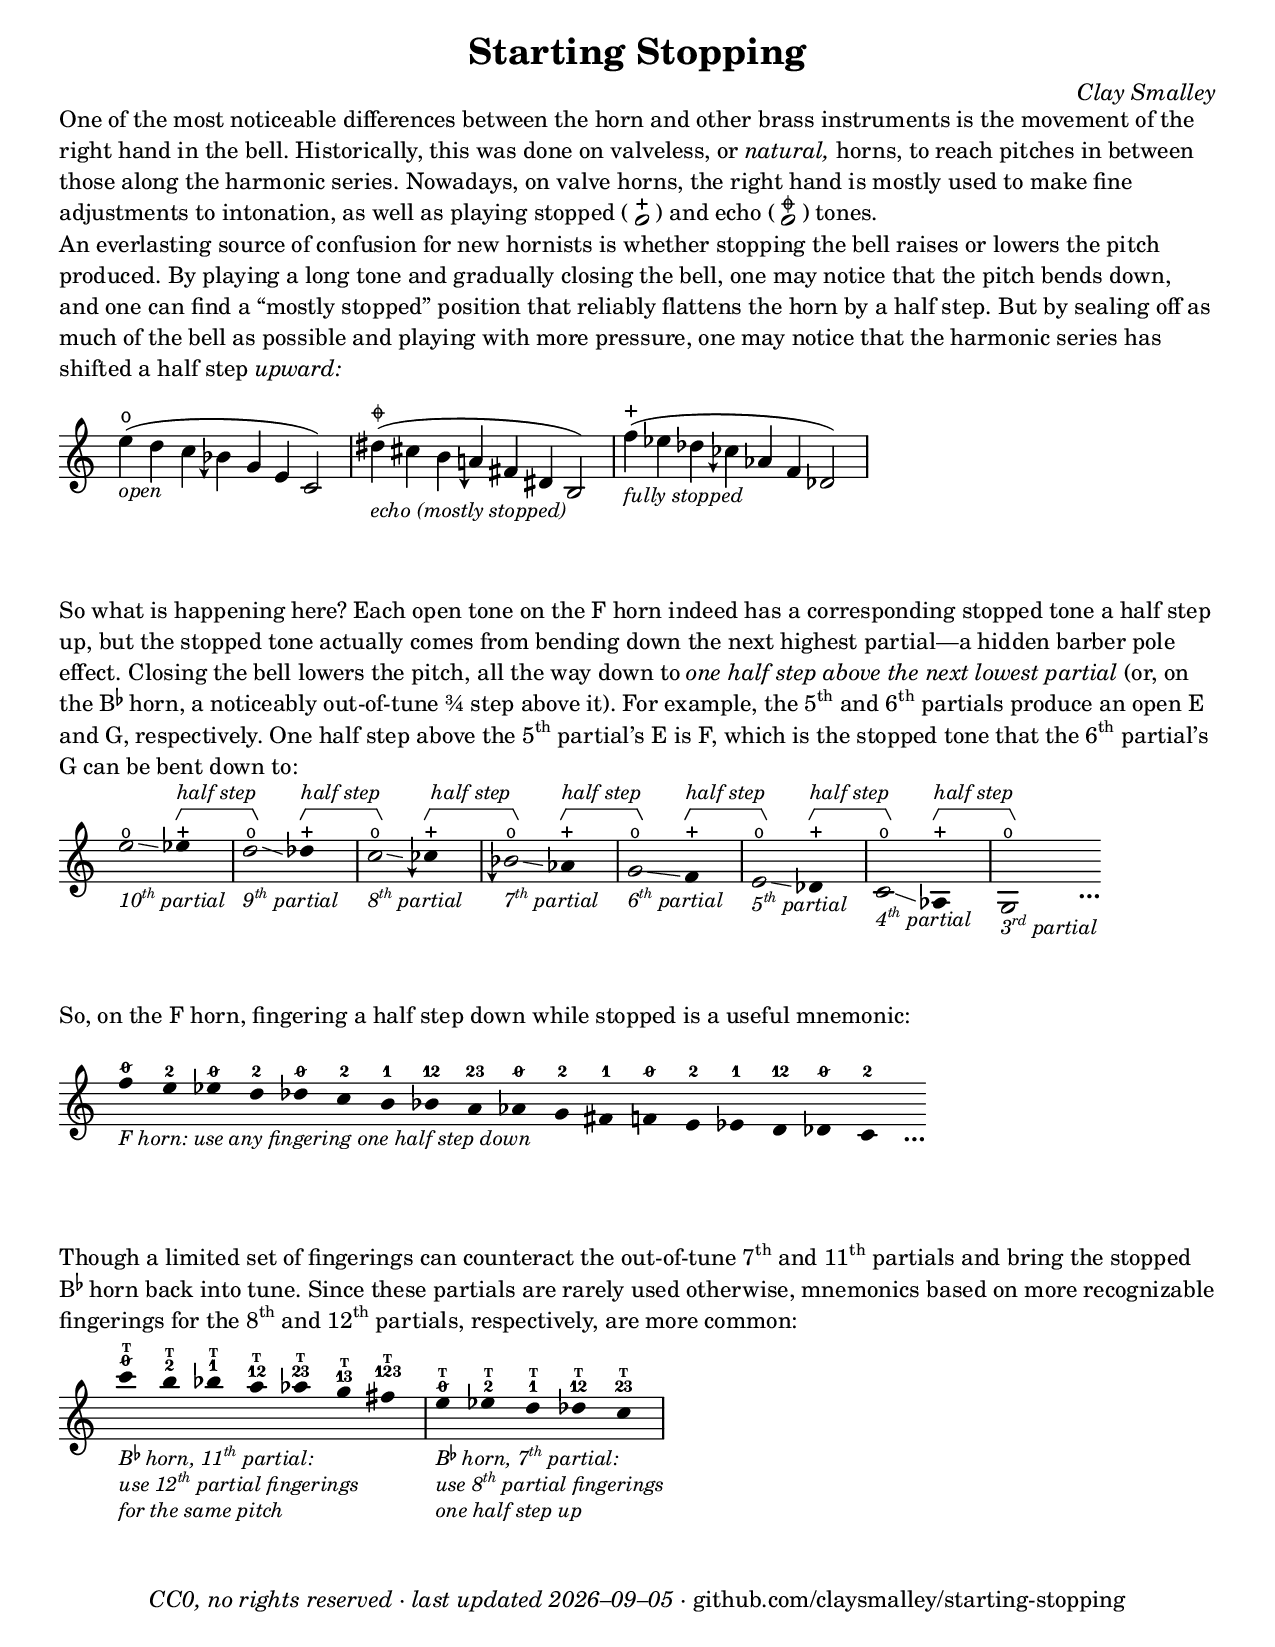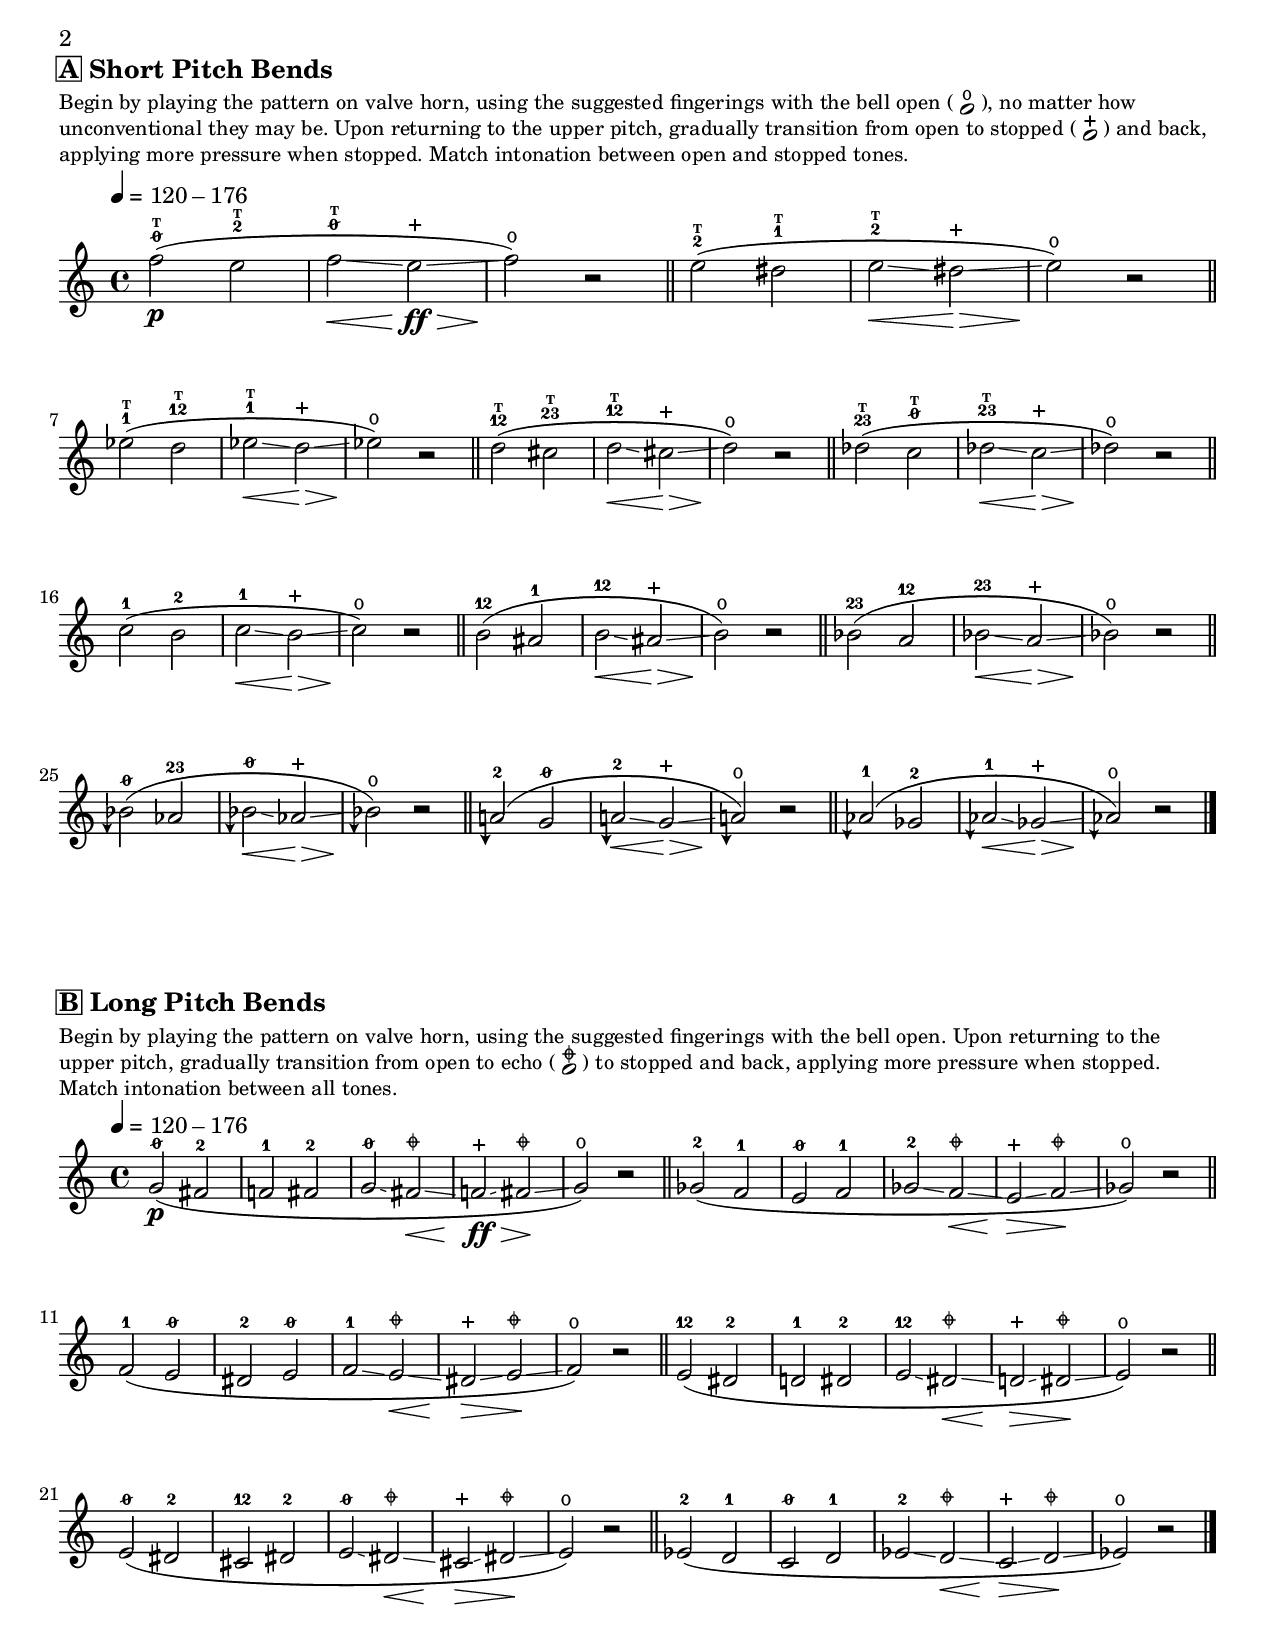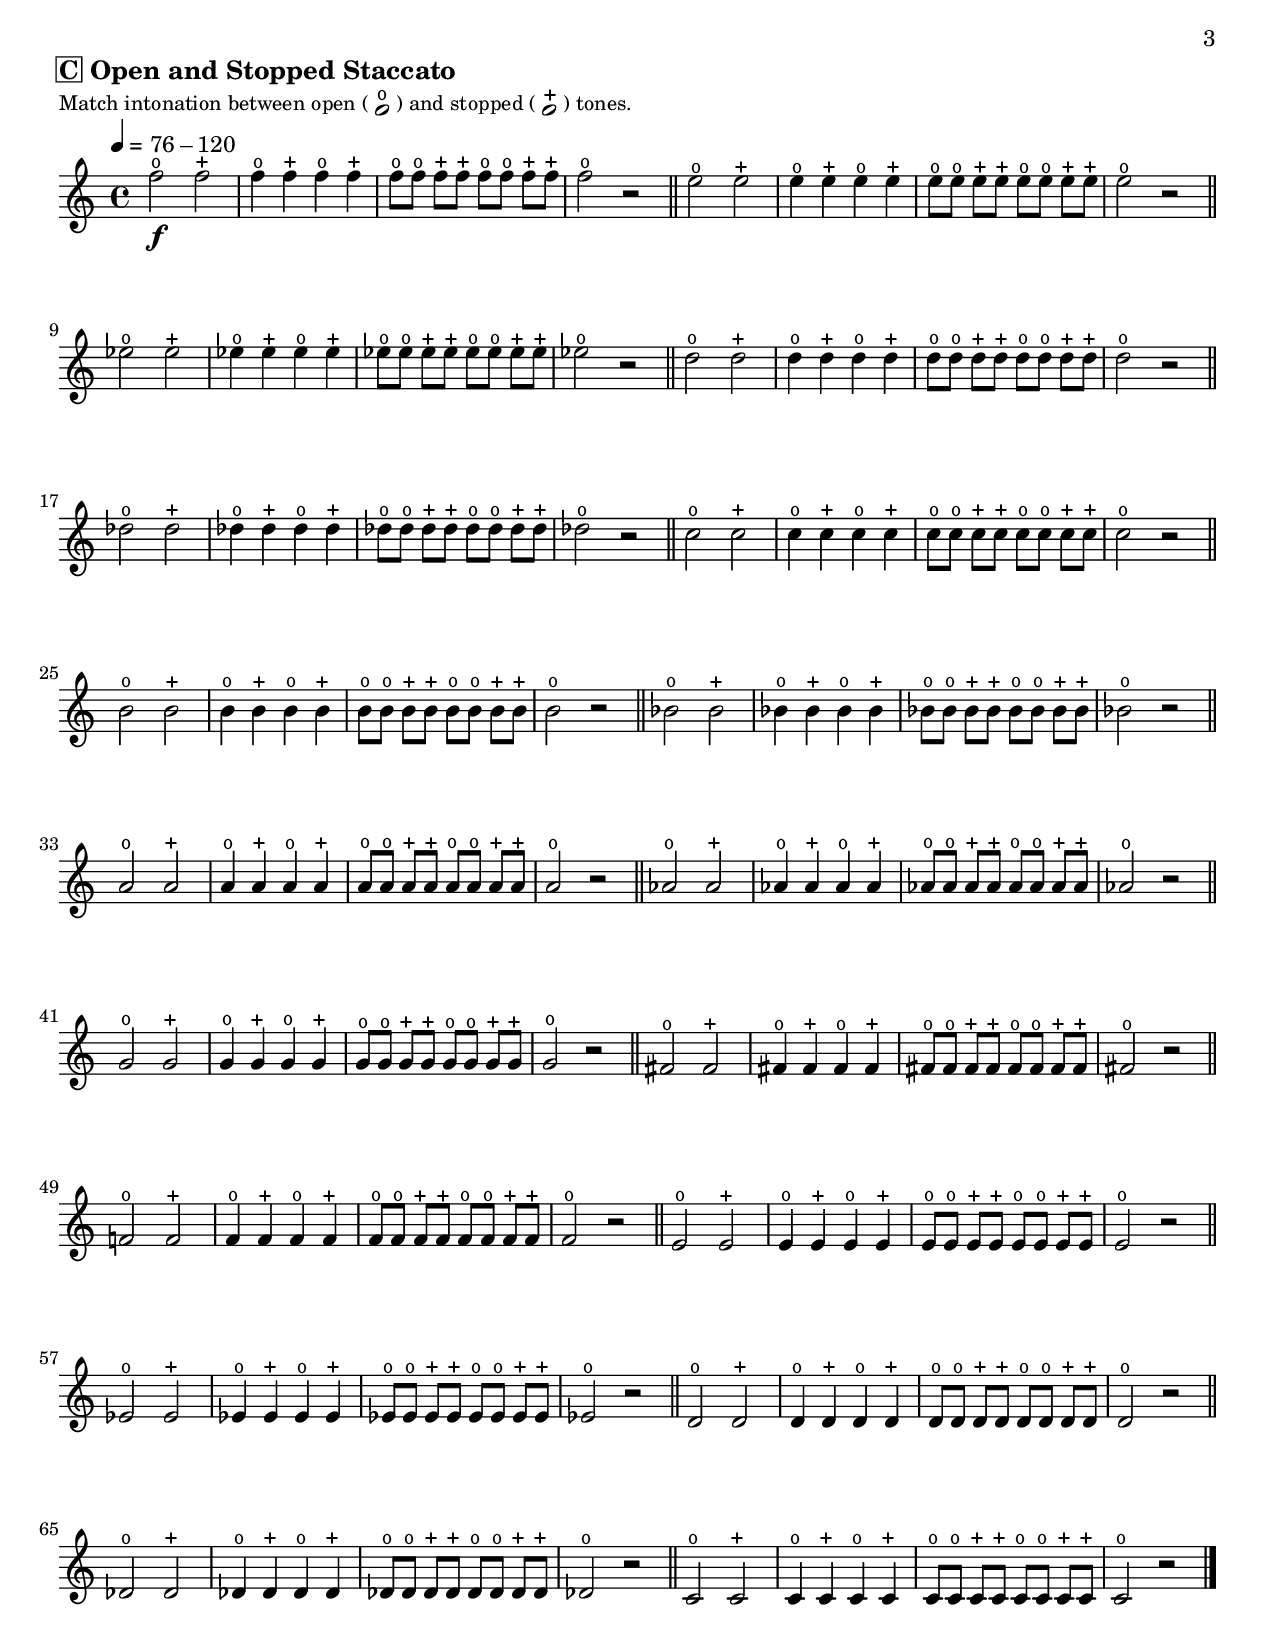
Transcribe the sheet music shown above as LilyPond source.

\version "2.24.1"

#(set-default-paper-size "letter")

date = #(strftime "%Y–%m–%d" (localtime (current-time)))
\header {
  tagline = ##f
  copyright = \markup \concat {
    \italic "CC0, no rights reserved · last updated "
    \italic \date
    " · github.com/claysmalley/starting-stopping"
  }
  title = "Starting Stopping"
  composer = \markup \italic "Clay Smalley"
}
\paper {
  indent = 0
  scoreTitleMarkup = \markup {
    \override #`(direction . ,UP)
    \dir-column {
      \small \override #'(baseline-skip . 2.5)
      \fromproperty #'header:subpiece
      \bold \fontsize #1
      \fromproperty #'header:piece
    }
  }
}

centermarkup = {
  \once \override TextScript.self-alignment-X = #CENTER
  \once \override TextScript.X-offset = #(lambda (g)
  (+ (ly:self-alignment-interface::centered-on-x-parent g)
     (ly:self-alignment-interface::x-aligned-on-self g)))
}

fingerT = \markup \abs-fontsize #6 \bold T
fingerO = \markup \abs-fontsize #6 \slashed-digit #0
fingerB = \markup \abs-fontsize #6 \finger 2
fingerA = \markup \abs-fontsize #6 \finger 1
fingerAB = \markup \abs-fontsize #6 \finger 12
fingerBC = \markup \abs-fontsize #6 \finger 23
fingerAC = \markup \abs-fontsize #6 \finger 13
fingerABC = \markup \abs-fontsize #6 \finger 123
fingerTO = \markup
\override #`(direction . ,UP)
\override #'(baseline-skip . 1.4)
\dir-column {
  \general-align #X #CENTER \fingerO
  \general-align #X #CENTER \fingerT
}
fingerTB = \markup
\override #`(direction . ,UP)
\override #'(baseline-skip . 1.4)
\dir-column {
  \general-align #X #CENTER \fingerB
  \general-align #X #CENTER \fingerT
}
fingerTA = \markup
\override #`(direction . ,UP)
\override #'(baseline-skip . 1.4)
\dir-column {
  \general-align #X #CENTER \fingerA
  \general-align #X #CENTER \fingerT
}
fingerTAB = \markup
\override #`(direction . ,UP)
\override #'(baseline-skip . 1.4)
\dir-column {
  \general-align #X #CENTER \fingerAB
  \general-align #X #CENTER \fingerT
}
fingerTBC = \markup
\override #`(direction . ,UP)
\override #'(baseline-skip . 1.4)
\dir-column {
  \general-align #X #CENTER \fingerBC
  \general-align #X #CENTER \fingerT
}
fingerTAC = \markup
\override #`(direction . ,UP)
\override #'(baseline-skip . 1.4)
\dir-column {
  \general-align #X #CENTER \fingerAC
  \general-align #X #CENTER \fingerT
}
fingerTABC = \markup
\override #`(direction . ,UP)
\override #'(baseline-skip . 1.4)
\dir-column {
  \general-align #X #CENTER \fingerABC
  \general-align #X #CENTER \fingerT
}

fullopen = \markup {
  \abs-fontsize #12 \musicglyph "scripts.open"
}
mostlystopped = \markup {
  \combine
  \abs-fontsize #12 \musicglyph "scripts.halfopenvertical"
  \abs-fontsize #12 \musicglyph "scripts.tenuto"
}
fullstopped = \markup {
  \abs-fontsize #12 \musicglyph "scripts.stopped"
}

staccatoExercise = \relative c'' {
  f2^\open
  f2^\stopped |
  \repeat unfold 2 {
    f4^\open
    f4^\stopped
  } |
  \repeat unfold 2 {
    f8^\open[
    f8^\open]
    f8^\stopped[
    f8^\stopped]
  } |
  f2^\open
  r2 |
}

\markup \wordwrap {
  One of the most noticeable differences between the horn and other brass instruments is the movement of the right hand in the bell.
  Historically, this was done on valveless, or \italic natural, horns,
  to reach pitches in between those along the harmonic series.
  Nowadays, on valve horns, the right hand is mostly used to make fine adjustments to intonation, 
  as well as playing stopped (
  \center-column {
    \musicglyph "noteheads.s1"
    \vspace #-1.5
    \musicglyph "scripts.stopped"
  }
  ) and echo (
  \center-column {
    \musicglyph "noteheads.s1"
    \vspace #-1.5
    \mostlystopped
  }
  ) tones.
}
\markup \null
\markup \wordwrap {
  An everlasting source of confusion for new hornists
  is whether stopping the bell raises or lowers the pitch produced.
  By playing a long tone and gradually closing the bell,
  one may notice that the pitch bends down,
  and one can find a “mostly stopped” position that reliably flattens the horn by a half step.
  But by sealing off as much of the bell as possible and playing with more pressure,
  one may notice that the harmonic series has shifted a half step \italic upward:
}
\markup \null
\score {
  \layout {
    \context {
      \Staff
      alterationGlyphs =
        #'((1/2 . "accidentals.sharp")
           (0 . "accidentals.natural")
           (-1/4 . "accidentals.natural.arrowdown")
           (-1/2 . "accidentals.flat")
           (-3/4 . "accidentals.flat.arrowdown"))
    }
  }
  \new Staff
  \relative c'' {
    \accidentalStyle Score.forget
    \set Score.timing = ##f
    \omit Staff.TimeSignature
    s1024_\markup \small \italic "open"
    \centermarkup e4(^\fullopen d c beseh g e c2)
    \bar "|"
    s1024_\markup \small \italic "echo (mostly stopped)"
    \centermarkup dis'4(^\mostlystopped cis b aeh fis dis b2)
    \bar "|"
    s1024_\markup \small \italic "fully stopped"
    \centermarkup f''4(^\fullstopped ees des ceseh aes f des2)
    \bar "|"
  }
}
\markup \wordwrap {
  So what is happening here?
  Each open tone on the F horn indeed has a corresponding stopped tone a half step up,
  but the stopped tone actually comes from bending down the next highest partial—a hidden barber pole effect.
  Closing the bell lowers the pitch, all the way down to
  \italic { one half step above the next lowest partial }
  (or, on the \concat { B \super \flat } horn, a noticeably out-of-tune ¾ step above it).
  For example,
  the \concat { 5 \super th } and \concat { 6 \super th } partials produce an open E and G,
  respectively.
  One half step above the \concat { 5 \super th } partial’s E is F,
  which is the stopped tone that the \concat { 6 \super th } partial’s G can be bent down to:
}
\markup \null
\score {
  \layout {
    \context {
      \Staff
      \consists Horizontal_bracket_engraver
      \override HorizontalBracket.direction = #UP
      \override HorizontalBracket.Y-offset = #5
      \override HorizontalBracketText.text = \markup \italic "half step"
      alterationGlyphs =
        #'((1/2 . "accidentals.sharp")
           (0 . "accidentals.natural")
           (-1/4 . "accidentals.natural.arrowdown")
           (-1/2 . "accidentals.flat")
           (-3/4 . "accidentals.flat.arrowdown"))
    }
  }
  \new Staff
  \relative c'' {
    \set Score.timing = ##f
    \omit Staff.TimeSignature
    \override Stem.length = 0
    \set fingeringOrientations = #'(left)
    \override Fingering.whiteout = ##t

    \once \override Glissando.bound-details.left.Y = #1.75
    \once \override Glissando.bound-details.right.Y = #1.25
    e2*2^\open\glissando_\markup
    \italic \small \concat { 10 \super th " partial" }
    ees4*4^\stopped\startGroup
    \bar "|"
    \once \override Glissando.bound-details.left.Y = #1.5
    \once \override Glissando.bound-details.right.Y = #0.5
    d2*2^\open\glissando\stopGroup_\markup
    \italic \small \concat { 9 \super th " partial" }
    des4*4^\stopped\startGroup
    \bar "|"
    \once \override Glissando.bound-details.left.Y = #0.75
    \once \override Glissando.bound-details.right.Y = #0.25
    c2*2^\open\glissando\stopGroup_\markup
    \italic \small \concat { 8 \super th " partial" }
    ceseh4*4^\stopped\startGroup
    \bar "|"
    beseh2*2^\open\glissando\stopGroup_\markup
    \italic \small \concat { 7 \super th " partial" }
    aes4*4^\stopped\startGroup
    \bar "|"
    g2*2^\open\glissando\stopGroup_\markup
    \italic \small \concat { 6 \super th " partial" }
    f4*4^\stopped\startGroup
    \bar "|"
    e2*2^\open\glissando\stopGroup_\markup
    \italic \small \concat { 5 \super th " partial" }
    des4*4^\stopped\startGroup
    \bar "|"
    c2*2^\open\glissando\stopGroup_\markup
    \italic \small \concat { 4 \super th " partial" }
    aes4*4^\stopped\startGroup
    \bar "|"
    g2*2^\open\stopGroup_\markup
    \italic \small \concat { 3 \super rd " partial" }
    s4_\markup \bold \lower #1 "…"
  }
}
\markup \wordwrap {
  So, on the F horn, fingering a half step down while stopped is a useful mnemonic:
}
\markup \null
\score {
  \layout {
    \context {
      \Score
      \omit BarNumber
    }
  }
  \new Staff
  \relative c'' {
    \set Score.timing = ##f
    \omit Staff.TimeSignature
    \override Stem.length = 0

    \clef treble
    s1024_\markup \small \italic "F horn: use any fingering one half step down"
    \centermarkup f4*2^\fingerO
    \centermarkup e4*2^\fingerB
    \centermarkup ees4*2^\fingerO
    \centermarkup d4*2^\fingerB
    \centermarkup des4*2^\fingerO
    \centermarkup c4*2^\fingerB
    \centermarkup b4*2^\fingerA
    \centermarkup bes4*2^\fingerAB
    \centermarkup a4*2^\fingerBC
    \centermarkup aes4*2^\fingerO
    \centermarkup g4*2^\fingerB
    \centermarkup fis4*2^\fingerA
    \centermarkup f4*2^\fingerO
    \centermarkup e4*2^\fingerB
    \centermarkup ees4*2^\fingerA
    \centermarkup d4*2^\fingerAB
    \centermarkup des4*2^\fingerO
    \centermarkup c4*2^\fingerB
    s4_\markup \bold \lower #1 "…"
  }
}
\markup \wordwrap {
  Though a limited set of fingerings can counteract the out-of-tune
  \concat { 7 \super th } and \concat { 11 \super th } partials
  and bring the stopped \concat { B \super \flat } horn back into tune.
  Since these partials are rarely used otherwise,
  mnemonics based on more recognizable fingerings for the
  \concat { 8 \super th } and \concat { 12 \super th } partials,
  respectively, are more common:
}
\markup \null
\score {
  \layout {
    \context {
      \Score
      \omit BarNumber
    }
  }
  \new Staff
  \relative c''' {
    \set Score.timing = ##f
    \omit Staff.TimeSignature
    \override Stem.length = 0

    \clef treble
    s1024_\markup \small \italic \override #'(baseline-skip . 2.5) \column {
      \line { \concat { "B" \super \flat " horn, 11" \super th " partial:" } }
      \line { \concat { "use 12" \super th " partial fingerings" } }
      \line { "for the same pitch" }
    }
    \centermarkup c4*2^\fingerTO
    \centermarkup b4*2^\fingerTB
    \centermarkup bes4*2^\fingerTA
    \centermarkup a4*2^\fingerTAB
    \centermarkup aes4*2^\fingerTBC
    \centermarkup g4*2^\fingerTAC
    \centermarkup fis4*2^\fingerTABC
    \bar "|"
    s1024_\markup \small \italic \override #'(baseline-skip . 2.5) \column {
      \line { \concat { "B" \super \flat " horn, 7" \super th " partial:" } }
      \line { \concat { "use 8" \super th " partial fingerings" } }
      \line { "one half step up" }
    }
    \centermarkup e4*2^\fingerTO
    \centermarkup ees4*2^\fingerTB
    \centermarkup d4*2^\fingerTA
    \centermarkup des4*2^\fingerTAB
    \centermarkup c4*2^\fingerTBC
    \bar "|"
  }
}
\markup \null
\pageBreak
\score {
  \layout {
    \context {
      \Staff
      alterationGlyphs =
        #'((1/2 . "accidentals.sharp")
           (0 . "accidentals.natural")
           (-1/4 . "accidentals.natural.arrowdown")
           (-1/2 . "accidentals.flat")
           (-3/4 . "accidentals.flat.arrowdown"))
    }
  }
  \header {
    piece = \markup \concat { \box { A } " Short Pitch Bends" }
    subpiece = \markup \wordwrap {
      Begin by playing the pattern on valve horn,
      using the suggested fingerings
      with the bell open (
      \fontsize #1 \center-column {
        \musicglyph "noteheads.s1"
        \vspace #-1.4
        \musicglyph "scripts.open"
      }
      ),
      no matter how unconventional they may be.
      Upon returning to the upper pitch,
      gradually transition from open to stopped (
      \fontsize #1 \center-column {
        \musicglyph "noteheads.s1"
        \vspace #-1.4
        \musicglyph "scripts.stopped"
      }
      ) and back,
      applying more pressure when stopped.
      Match intonation between open and stopped tones.
    }
  }
  \new Staff
  \relative c'' {
    \accidentalStyle Score.modern
    \time 4/4
    \tempo 4 = 120 - 176
    \centermarkup f2\p^\fingerTO(
    \centermarkup e2^\fingerTB |
    \centermarkup f2\glissando\<^\fingerTO
    \centermarkup e2^\fullstopped\glissando\ff\> |
    \centermarkup f2^\fullopen)\! r |
    \bar "||"
    \centermarkup e2^\fingerTB(
    \centermarkup dis2^\fingerTA |
    \centermarkup e2\glissando\<^\fingerTB
    \centermarkup dis2^\fullstopped\glissando\> |
    \centermarkup e2^\fullopen)\! r |
    \bar "||"
    \break
    \centermarkup ees2^\fingerTA(
    \centermarkup d2^\fingerTAB |
    \centermarkup ees2\glissando\<^\fingerTA
    \centermarkup d2^\fullstopped\glissando\> |
    \centermarkup ees2^\fullopen)\! r |
    \bar "||"
    \centermarkup d2^\fingerTAB(
    \centermarkup cis2^\fingerTBC |
    \centermarkup d2\glissando\<^\fingerTAB
    \centermarkup cis2^\fullstopped\glissando\> |
    \centermarkup d2^\fullopen)\! r |
    \bar "||"
    \centermarkup des2^\fingerTBC(
    \centermarkup c2^\fingerTO |
    \centermarkup des2\glissando\<^\fingerTBC
    \centermarkup c2^\fullstopped\glissando\> |
    \centermarkup des2^\fullopen)\! r |
    \bar "||"
    \centermarkup c2^\fingerA(
    \centermarkup b2^\fingerB |
    \centermarkup c2\glissando\<^\fingerA
    \centermarkup b2^\fullstopped\glissando\> |
    \centermarkup c2^\fullopen)\! r |
    \bar "||"
    \centermarkup b2^\fingerAB(
    \centermarkup ais2^\fingerA |
    \centermarkup b2\glissando\<^\fingerAB
    \centermarkup ais2^\fullstopped\glissando\> |
    \centermarkup b2^\fullopen)\! r |
    \bar "||"
    \centermarkup bes2^\fingerBC(
    \centermarkup a2^\fingerAB |
    \centermarkup bes2\glissando\<^\fingerBC
    \centermarkup a2^\fullstopped\glissando\> |
    \centermarkup bes2^\fullopen)\! r |
    \bar "||"
    \centermarkup beseh2^\fingerO(
    \centermarkup aes2^\fingerBC |
    \centermarkup beseh2\glissando\<^\fingerO
    \centermarkup aes2^\fullstopped\glissando\> |
    \centermarkup beseh2^\fullopen)\! r |
    \bar "||"
    \centermarkup aeh2^\fingerB^(
    \centermarkup g2^\fingerO |
    \centermarkup aeh2\glissando\<^\fingerB
    \centermarkup g2^\fullstopped\glissando\> |
    \centermarkup aeh2^\fullopen)\! r |
    \bar "||"
    \centermarkup aeseh2^\fingerA^(
    \centermarkup ges2^\fingerB |
    \centermarkup aeseh2\glissando\<^\fingerA
    \centermarkup ges2^\fullstopped\glissando\> |
    \centermarkup aeseh2^\fullopen)\! r |
    \bar "|."
  }
}
\score {
  \header {
    piece = \markup \concat { \box { B } " Long Pitch Bends" }
    subpiece = \markup \wordwrap {
      Begin by playing the pattern on valve horn,
      using the suggested fingerings with the bell open.
      Upon returning to the upper pitch,
      gradually transition from open
      to echo (
      \fontsize #1 \center-column {
        \musicglyph "noteheads.s1"
        \vspace #-1.4
        \mostlystopped
      }
      ) to stopped and back,
      applying more pressure when stopped.
      Match intonation between all tones.
    }
  }
  \new Staff
  \relative c'' {
    \accidentalStyle Score.modern
    \time 4/4
    \tempo 4 = 120 - 176
    \centermarkup g2\p^\fingerO(
    \centermarkup fis2^\fingerB |
    \centermarkup f2^\fingerA
    \centermarkup fis2^\fingerB |
    \centermarkup g2\glissando^\fingerO
    \once \override Glissando.bound-details.left.Y = #-1.25
    \once \override Glissando.bound-details.right.Y = #-1.75
    \centermarkup fis2^\mostlystopped\glissando\< |
    \once \override Glissando.bound-details.left.Y = #-1.75
    \once \override Glissando.bound-details.right.Y = #-1.25
    \centermarkup f2^\fullstopped\glissando\ff\>
    \centermarkup fis2^\mostlystopped\glissando\! |
    \centermarkup g2^\fullopen) r |
    \bar "||"
    \centermarkup ges2^\fingerB(
    \centermarkup f2^\fingerA |
    \centermarkup e2^\fingerO
    \centermarkup f2^\fingerA |
    \centermarkup ges2\glissando^\fingerB
    \centermarkup f2^\mostlystopped\glissando\< |
    \centermarkup e2^\fullstopped\glissando\>
    \centermarkup f2^\mostlystopped\glissando\! |
    \centermarkup ges2^\fullopen) r |
    \bar "||"
    \centermarkup f2^\fingerA(
    \centermarkup e2^\fingerO |
    \centermarkup dis2^\fingerB
    \centermarkup e2^\fingerO |
    \centermarkup f2\glissando^\fingerA
    \centermarkup e2^\mostlystopped\glissando\< |
    \centermarkup dis2^\fullstopped\glissando\>
    \centermarkup e2^\mostlystopped\glissando\! |
    \centermarkup f2^\fullopen) r |
    \bar "||"
    \centermarkup e2^\fingerAB(
    \centermarkup dis2^\fingerB |
    \centermarkup d2^\fingerA
    \centermarkup dis2^\fingerB |
    \centermarkup e2\glissando^\fingerAB
    \once \override Glissando.bound-details.left.Y = #-2.25
    \once \override Glissando.bound-details.right.Y = #-2.75
    \centermarkup dis2^\mostlystopped\glissando\< |
    \once \override Glissando.bound-details.left.Y = #-2.75
    \once \override Glissando.bound-details.right.Y = #-2.25
    \centermarkup d2^\fullstopped\glissando\>
    \centermarkup dis2^\mostlystopped\glissando\! |
    \centermarkup e2^\fullopen) r |
    \bar "||"
    \centermarkup e2^\fingerO(
    \centermarkup dis2^\fingerB |
    \centermarkup cis2^\fingerAB
    \centermarkup dis2^\fingerB |
    \centermarkup e2\glissando^\fingerO
    \centermarkup dis2^\mostlystopped\glissando\< |
    \centermarkup cis2^\fullstopped\glissando\>
    \centermarkup dis2^\mostlystopped\glissando\! |
    \centermarkup e2^\fullopen) r |
    \bar "||"
    \centermarkup ees2^\fingerB(
    \centermarkup d2^\fingerA |
    \centermarkup c2^\fingerO
    \centermarkup d2^\fingerA |
    \centermarkup ees2\glissando^\fingerB
    \centermarkup d2^\mostlystopped\glissando\< |
    \centermarkup c2^\fullstopped\glissando\>
    \centermarkup d2^\mostlystopped\glissando\! |
    \centermarkup ees2^\fullopen) r |
    \bar "|."
  }
}
\pageBreak
\score {
  \header {
    piece = \markup \concat { \box { C } " Open and Stopped Staccato" }
    subpiece = \markup \wordwrap {
      Match intonation between open (
      \fontsize #1 \center-column {
        \musicglyph "noteheads.s1"
        \vspace #-1.4
        \musicglyph "scripts.open"
      }
      ) and stopped (
      \fontsize #1 \center-column {
        \musicglyph "noteheads.s1"
        \vspace #-1.4
        \musicglyph "scripts.stopped"
      }
      ) tones.
    }
  }
  \new Staff
  \relative c'' {
    \accidentalStyle Score.modern
    \time 4/4
    \tempo 4 = 76 - 120
    <<
      s1\f
      \staccatoExercise
    >>
    \bar "||"
    \transpose f e \staccatoExercise
    \bar "||"
    \transpose f ees \staccatoExercise
    \bar "||"
    \transpose f d \staccatoExercise
    \bar "||"
    \transpose f des \staccatoExercise
    \bar "||"
    \transpose f c \staccatoExercise
    \bar "||"
    \transpose f b, \staccatoExercise
    \bar "||"
    \transpose f bes, \staccatoExercise
    \bar "||"
    \transpose f a, \staccatoExercise
    \bar "||"
    \transpose f aes, \staccatoExercise
    \bar "||"
    \transpose f g, \staccatoExercise
    \bar "||"
    \transpose f fis, \staccatoExercise
    \bar "||"
    \transpose f f, \staccatoExercise
    \bar "||"
    \transpose f e, \staccatoExercise
    \bar "||"
    \transpose f ees, \staccatoExercise
    \bar "||"
    \transpose f d, \staccatoExercise
    \bar "||"
    \transpose f des, \staccatoExercise
    \bar "||"
    \transpose f c, \staccatoExercise
    \bar "|."
  }
}
